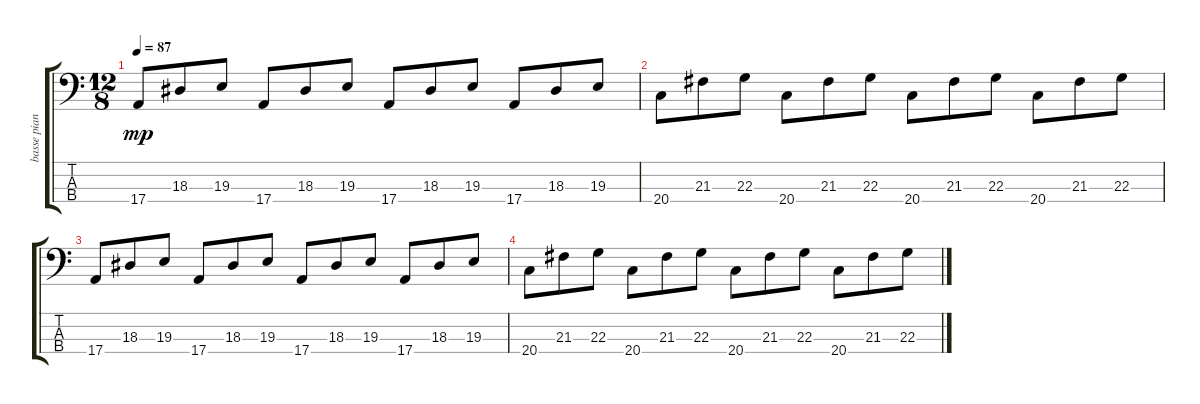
\track ("basse piano" "basse pian") {instrument brightacousticpiano}
\staff {score tabs}
\tuning (G2 D2 A1 E1) {hide}
\ts (12 8)
\tempo 87
\clef f4
\ks c
17.4.8{dy mp} 18.3.8 19.3.8 17.4.8 18.3.8 19.3.8 17.4.8 18.3.8 19.3.8 17.4.8 18.3.8 19.3.8 |
20.4.8 21.3.8 22.3.8 20.4.8 21.3.8 22.3.8 20.4.8 21.3.8 22.3.8 20.4.8 21.3.8 22.3.8 |
17.4.8 18.3.8 19.3.8 17.4.8 18.3.8 19.3.8 17.4.8 18.3.8 19.3.8 17.4.8 18.3.8 19.3.8 |
20.4.8 21.3.8 22.3.8 20.4.8 21.3.8 22.3.8 20.4.8 21.3.8 22.3.8 20.4.8 21.3.8 22.3.8
